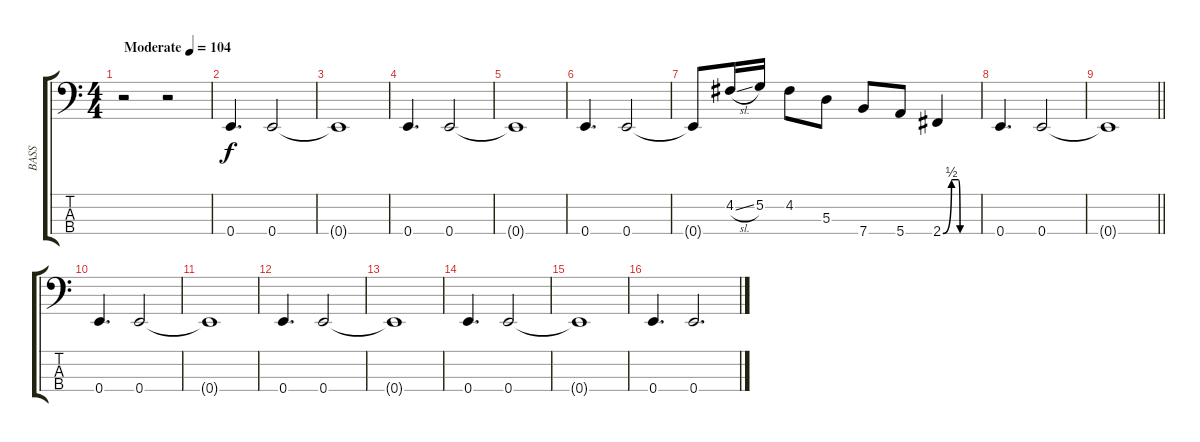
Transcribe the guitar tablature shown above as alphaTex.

\track ("BASS" "BASS") {instrument electricbassfinger}
\staff {score tabs}
\tuning (G2 D2 A1 E1) {hide}
\ts (4 4)
\tempo (104 "Moderate")
\clef f4
\ks c
r.2{dy f instrument electricbassfinger} r.2 |
0.4.4{d} 0.4.2 |
0.4{t}.1 |
0.4.4{d} 0.4.2 |
0.4{t}.1 |
0.4.4{d} 0.4.2 |
0.4{t}.8 4.2{sl}.16{volume 6} 5.2.16 4.2.8 5.3.8 7.4.8 5.4.8 2.4{be (custom 0 0 15 2 27 2 30 0 60 0)}.4 |
0.4.4{d volume 13} 0.4.2 |
\barLineRight lightlight
0.4{t}.1 |
0.4.4{d} 0.4.2 |
0.4{t}.1 |
0.4.4{d} 0.4.2 |
0.4{t}.1 |
0.4.4{d} 0.4.2 |
0.4{t}.1 |
0.4.4{d} 0.4.2{d}
